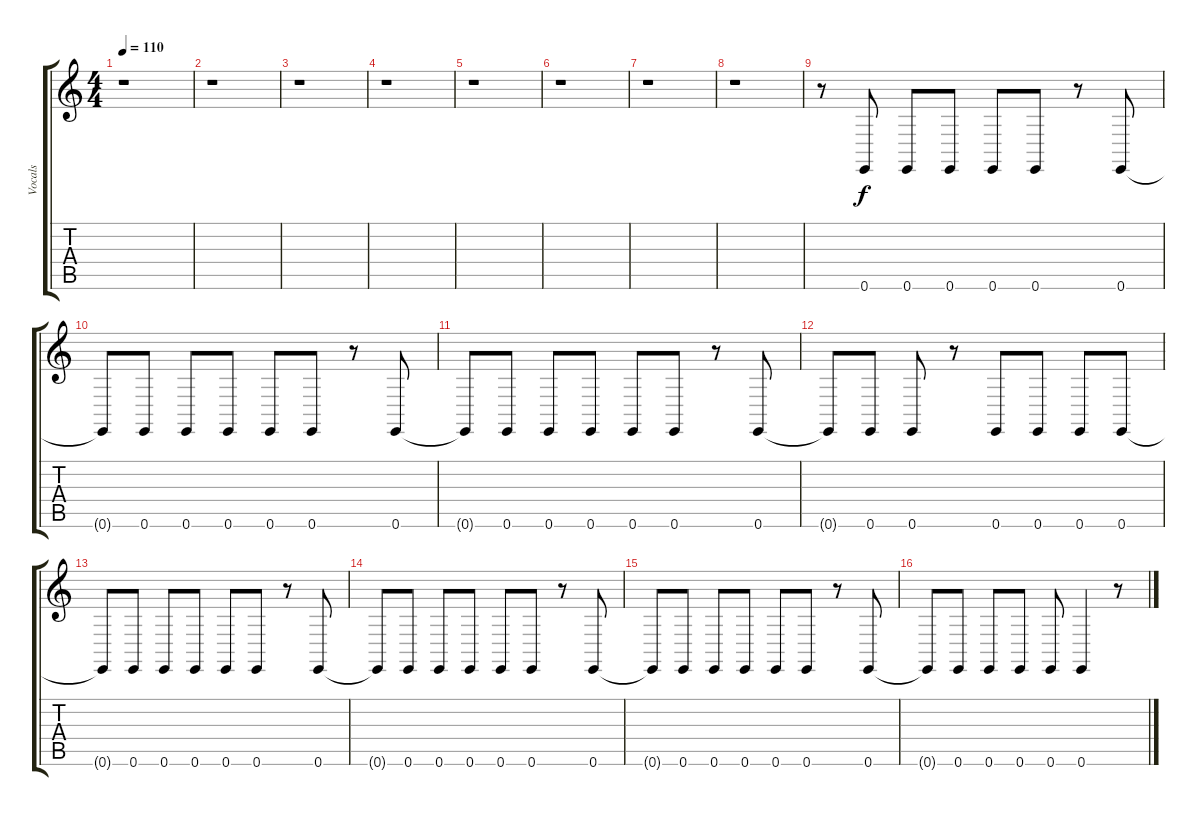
\track ("Vocals" "Vocals") {instrument altosax}
\staff {score tabs}
\tuning (E4 B3 G3 D3 A2 E2) {hide}
\ts (4 4)
\tempo 110
\clef g2
\ks c
r.1{dy f instrument altosax} |
r.1 |
r.1 |
r.1 |
r.1 |
r.1 |
r.1 |
r.1 |
r.8 0.6.8 0.6.8 0.6.8 0.6.8 0.6.8 r.8 0.6.8 |
0.6{t}.8 0.6.8 0.6.8 0.6.8 0.6.8 0.6.8 r.8 0.6.8 |
0.6{t}.8 0.6.8 0.6.8 0.6.8 0.6.8 0.6.8 r.8 0.6.8 |
0.6{t}.8 0.6.8 0.6.8 r.8 0.6.8 0.6.8 0.6.8 0.6.8 |
0.6{t}.8 0.6.8 0.6.8 0.6.8 0.6.8 0.6.8 r.8 0.6.8 |
0.6{t}.8 0.6.8 0.6.8 0.6.8 0.6.8 0.6.8 r.8 0.6.8 |
0.6{t}.8 0.6.8 0.6.8 0.6.8 0.6.8 0.6.8 r.8 0.6.8 |
0.6{t}.8 0.6.8 0.6.8 0.6.8 0.6.8 0.6.4 r.8
